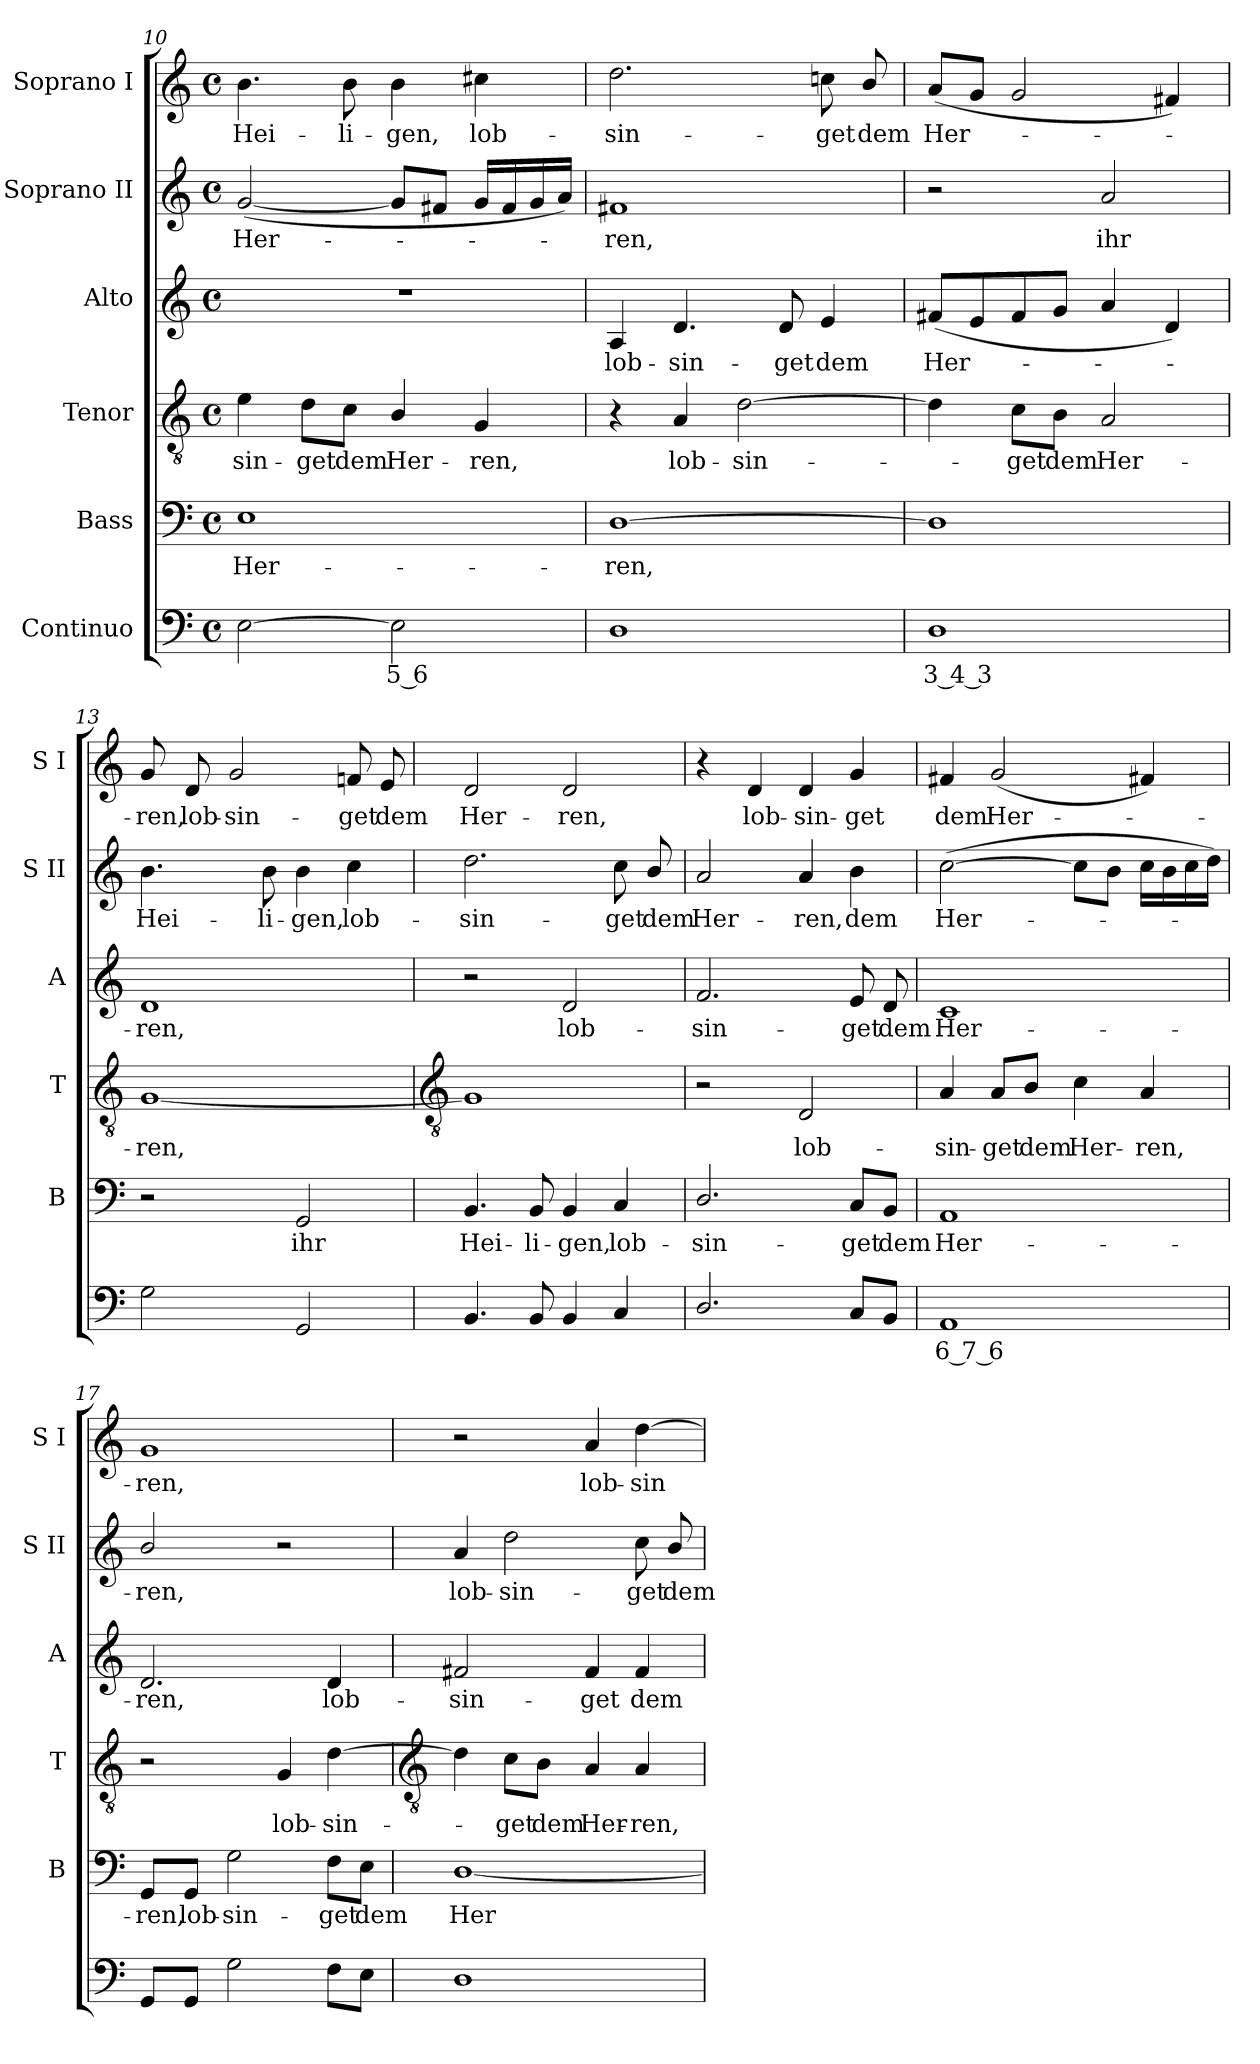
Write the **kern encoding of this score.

**kern	**text	**kern	**text	**kern	**text	**kern	**text	**kern	**text	**kern	**text
*part6	*part6	*part5	*part5	*part4	*part4	*part3	*part3	*part2	*part2	*part1	*part1
*staff6	*staff6	*staff5	*staff5	*staff4	*staff4	*staff3	*staff3	*staff2	*staff2	*staff1	*staff1
*I"Continuo	*	*I"Bass	*	*I"Tenor	*	*I"Alto	*	*I"Soprano II	*	*I"Soprano I	*
*	*	*I'B	*	*I'T	*	*I'A	*	*I'S II	*	*I'S I	*
!!LO:LB:g=z
*clefF4	*	*clefF4	*	*clefGv2	*	*clefG2	*	*clefG2	*	*clefG2	*
*k[]	*	*k[]	*	*k[]	*	*k[]	*	*k[]	*	*k[]	*
*C:	*	*C:	*	*C:	*	*C:	*	*C:	*	*C:	*
*M4/4	*	*M4/4	*	*M4/4	*	*M4/4	*	*M4/4	*	*M4/4	*
*met(c)	*	*met(c)	*	*met(c)	*	*met(c)	*	*met(c)	*	*met(c)	*
=10	=10	=10	=10	=10	=10	=10	=10	=10	=10	=10	=10
!	!	!	!LO:LY:b	!	!LO:LY:b	!	!	!	!LO:LY:b	!	!LO:LY:b
[2E	.	1E	Her-	4e	-sin-	1r	.	(<[2g	Her-	4.b	Hei-
!	!	!	!	!	!LO:LY:b	!	!	!	!	!	!
.	.	.	.	8d\L	-get	.	.	.	.	.	.
!	!	!	!	!	!LO:LY:b	!	!	!	!	!	!LO:LY:b
.	.	.	.	8c\J	dem	.	.	.	.	8b	-li-
!	!LO:LY:b	!	!	!	!LO:LY:b	!	!	!	!	!	!LO:LY:b
2E]	5 6	.	.	4B/	Her-	.	.	8gL]	.	4b	-gen,
.	.	.	.	.	.	.	.	8f#XJ	.	.	.
!	!	!	!	!	!LO:LY:b	!	!	!	!	!	!LO:LY:b
.	.	.	.	4G	-ren,	.	.	16gLL	.	4cc#X	lob-
.	.	.	.	.	.	.	.	16f#	.	.	.
.	.	.	.	.	.	.	.	16g	.	.	.
.	.	.	.	.	.	.	.	16aJJ)	.	.	.
=11	=11	=11	=11	=11	=11	=11	=11	=11	=11	=11	=11
!	!	!	!LO:LY:b	!	!	!	!LO:LY:b	!	!LO:LY:b	!	!LO:LY:b
1D	.	[1D	-ren,	4r	.	4A	lob-	1f#X	ren,	2.dd	-sin-
!	!	!	!	!	!LO:LY:b	!	!LO:LY:b	!	!	!	!
.	.	.	.	4A	lob-	4.d	-sin-	.	.	.	.
!	!	!	!	!	!LO:LY:b	!	!	!	!	!	!
.	.	.	.	[2d	-sin-	.	.	.	.	.	.
!	!	!	!	!	!	!	!LO:LY:b	!	!	!	!
.	.	.	.	.	.	8d	-get	.	.	.	.
!	!	!	!	!	!	!	!LO:LY:b	!	!	!	!LO:LY:b
.	.	.	.	.	.	4e	dem	.	.	8ccn	-get
!	!	!	!	!	!	!	!	!	!	!	!LO:LY:b
.	.	.	.	.	.	.	.	.	.	8b/	dem
=12	=12	=12	=12	=12	=12	=12	=12	=12	=12	=12	=12
!	!LO:LY:b	!	!	!	!	!	!LO:LY:b	!	!	!	!LO:LY:b
1D	3 4 3	1D]	.	4d]	.	(<8f#XL	Her-	2r	.	(<8aL	Her-
.	.	.	.	.	.	8e	.	.	.	8gJ	.
!	!	!	!	!	!LO:LY:b	!	!	!	!	!	!
.	.	.	.	8c\L	get	8f#	.	.	.	2g	.
!	!	!	!	!	!LO:LY:b	!	!	!	!	!	!
.	.	.	.	8B\J	dem	8gJ	.	.	.	.	.
!	!	!	!	!	!LO:LY:b	!	!	!	!LO:LY:b	!	!
.	.	.	.	2A	Her-	4a	.	2a	ihr	.	.
.	.	.	.	.	.	4d)	.	.	.	4f#X)	.
=13	=13	=13	=13	=13	=13	=13	=13	=13	=13	=13	=13
!	!	!	!	!	!LO:LY:b	!	!LO:LY:b	!	!LO:LY:b	!	!LO:LY:b
2G	.	2r	.	[1G	-ren,	1d	ren,	4.b	Hei-	8g	ren,
!	!	!	!	!	!	!	!	!	!	!	!LO:LY:b
.	.	.	.	.	.	.	.	.	.	8d	lob-
!	!	!	!	!	!	!	!	!	!	!	!LO:LY:b
.	.	.	.	.	.	.	.	.	.	2g	-sin-
!	!	!	!	!	!	!	!	!	!LO:LY:b	!	!
.	.	.	.	.	.	.	.	8b	-li-	.	.
!	!	!	!LO:LY:b	!	!	!	!	!	!LO:LY:b	!	!
2GG	.	2GG	ihr	.	.	.	.	4b	-gen,	.	.
!	!	!	!	!	!	!	!	!	!LO:LY:b	!	!LO:LY:b
.	.	.	.	.	.	.	.	4cc	lob-	8fn	-get
!	!	!	!	!	!	!	!	!	!	!	!LO:LY:b
.	.	.	.	.	.	.	.	.	.	8e	dem
!!LO:LB:g=z
=14	=14	=14	=14	=14	=14	=14	=14	=14	=14	=14	=14
*	*	*	*	*clefGv2	*	*	*	*	*	*	*
!	!	!	!LO:LY:b	!	!	!	!	!	!LO:LY:b	!	!LO:LY:b
4.BB	.	4.BB	Hei-	1G]	.	2r	.	2.dd	-sin-	2d	Her-
!	!	!	!LO:LY:b	!	!	!	!	!	!	!	!
8BB	.	8BB	-li-	.	.	.	.	.	.	.	.
!	!	!	!LO:LY:b	!	!	!	!LO:LY:b	!	!	!	!LO:LY:b
4BB	.	4BB	-gen,	.	.	2d	lob-	.	.	2d	-ren,
!	!	!	!LO:LY:b	!	!	!	!	!	!LO:LY:b	!	!
4C	.	4C	lob-	.	.	.	.	8cc	-get	.	.
!	!	!	!	!	!	!	!	!	!LO:LY:b	!	!
.	.	.	.	.	.	.	.	8b/	dem	.	.
=15	=15	=15	=15	=15	=15	=15	=15	=15	=15	=15	=15
!	!	!	!LO:LY:b	!	!	!	!LO:LY:b	!	!LO:LY:b	!	!
2.D/	.	2.D/	-sin-	2r	.	2.f	-sin-	2a	Her-	4r	.
!	!	!	!	!	!	!	!	!	!	!	!LO:LY:b
.	.	.	.	.	.	.	.	.	.	4d	lob-
!	!	!	!	!	!LO:LY:b	!	!	!	!LO:LY:b	!	!LO:LY:b
.	.	.	.	2D	lob-	.	.	4a	-ren,	4d	-sin-
!	!	!	!LO:LY:b	!	!	!	!LO:LY:b	!	!LO:LY:b	!	!LO:LY:b
8CL	.	8C/L	-get	.	.	8e	-get	4b	dem	4g	-get
!	!	!	!LO:LY:b	!	!	!	!LO:LY:b	!	!	!	!
8BBJ	.	8BB/J	dem	.	.	8d	dem	.	.	.	.
=16	=16	=16	=16	=16	=16	=16	=16	=16	=16	=16	=16
!	!LO:LY:b	!	!LO:LY:b	!	!LO:LY:b	!	!LO:LY:b	!	!LO:LY:b	!	!LO:LY:b
1AA	6 7 6	1AA	Her-	4A	-sin-	1c	Her-	(>[2cc	Her-	4f#X	dem
!	!	!	!	!	!LO:LY:b	!	!	!	!	!	!LO:LY:b
.	.	.	.	8A/L	-get	.	.	.	.	(<2g	Her-
!	!	!	!	!	!LO:LY:b	!	!	!	!	!	!
.	.	.	.	8B/J	dem	.	.	.	.	.	.
!	!	!	!	!	!LO:LY:b	!	!	!	!	!	!
.	.	.	.	4c	Her-	.	.	8ccL]	.	.	.
.	.	.	.	.	.	.	.	8bJ	.	.	.
!	!	!	!	!	!LO:LY:b	!	!	!	!	!	!
.	.	.	.	4A	-ren,	.	.	16ccLL	.	4f#X)	.
.	.	.	.	.	.	.	.	16b	.	.	.
.	.	.	.	.	.	.	.	16cc	.	.	.
.	.	.	.	.	.	.	.	16ddJJ)	.	.	.
=17	=17	=17	=17	=17	=17	=17	=17	=17	=17	=17	=17
!	!	!	!LO:LY:b	!	!	!	!LO:LY:b	!	!LO:LY:b	!	!LO:LY:b
8GGL	.	8GG/L	-ren,	2r	.	2.d	-ren,	2b/	ren,	1g	ren,
!	!	!	!LO:LY:b	!	!	!	!	!	!	!	!
8GGJ	.	8GG/J	lob-	.	.	.	.	.	.	.	.
!	!	!	!LO:LY:b	!	!	!	!	!	!	!	!
2G	.	2G	-sin-	.	.	.	.	.	.	.	.
!	!	!	!	!	!LO:LY:b	!	!	!	!	!	!
.	.	.	.	4G	lob-	.	.	2r	.	.	.
!	!	!	!LO:LY:b	!	!LO:LY:b	!	!LO:LY:b	!	!	!	!
8FL	.	8F\L	-get	[4d	-sin-	4d	lob-	.	.	.	.
!	!	!	!LO:LY:b	!	!	!	!	!	!	!	!
8EJ	.	8E\J	dem	.	.	.	.	.	.	.	.
!!LO:LB:g=z
=18	=18	=18	=18	=18	=18	=18	=18	=18	=18	=18	=18
*	*	*	*	*clefGv2	*	*	*	*	*	*	*
!	!	!	!LO:LY:b	!	!	!	!LO:LY:b	!	!LO:LY:b	!	!
1D	.	[1D/	Her-	4d]	.	2f#X	-sin-	4a	lob-	2r	.
!	!	!	!	!	!LO:LY:b	!	!	!	!LO:LY:b	!	!
.	.	.	.	8c\L	get	.	.	2dd	-sin-	.	.
!	!	!	!	!	!LO:LY:b	!	!	!	!	!	!
.	.	.	.	8B\J	dem	.	.	.	.	.	.
!	!	!	!	!	!LO:LY:b	!	!LO:LY:b	!	!	!	!LO:LY:b
.	.	.	.	4A	Her-	4f#	-get	.	.	4a	lob-
!	!	!	!	!	!LO:LY:b	!	!LO:LY:b	!	!LO:LY:b	!	!LO:LY:b
.	.	.	.	4A	-ren,	4f#	dem	8cc	-get	[4dd	-sin-
!	!	!	!	!	!	!	!	!	!LO:LY:b	!	!
.	.	.	.	.	.	.	.	8b/	dem	.	.
=	=	=	=	=	=	=	=	=	=	=	=
*-	*-	*-	*-	*-	*-	*-	*-	*-	*-	*-	*-
